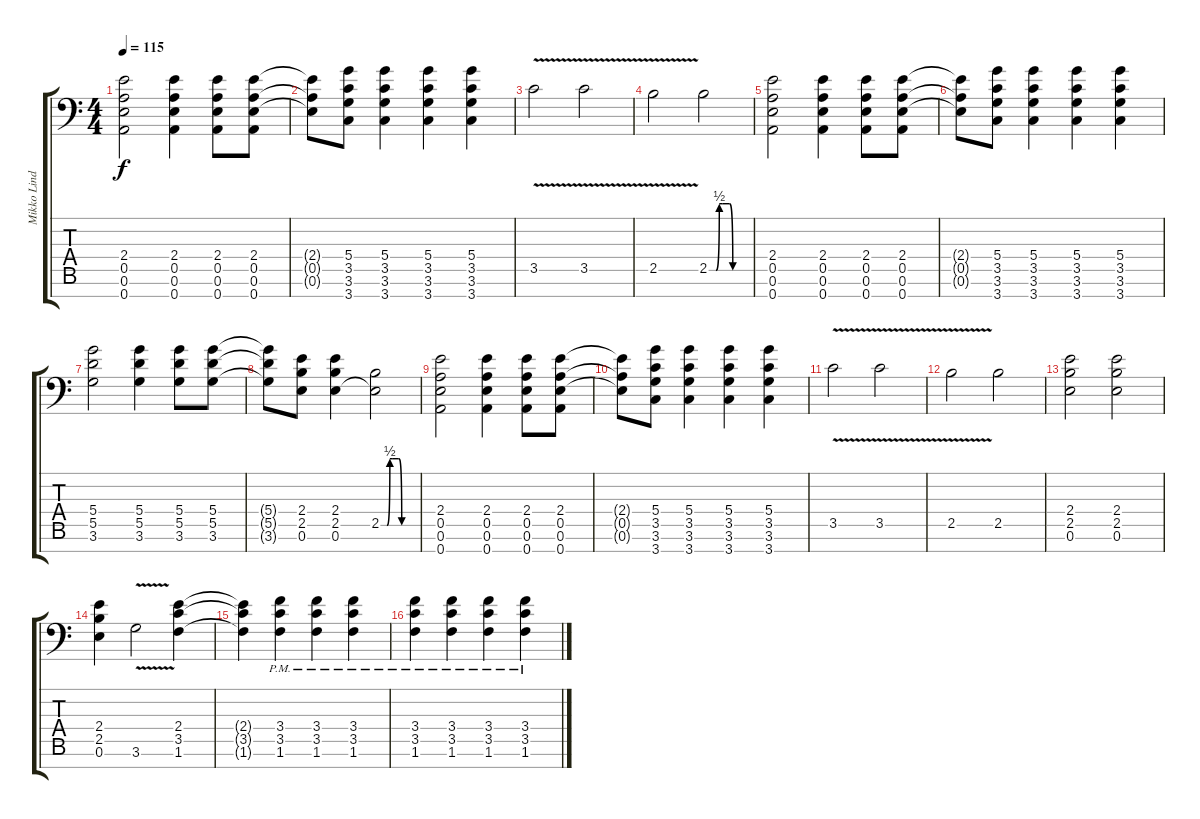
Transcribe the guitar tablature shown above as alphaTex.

\track ("Mikko Lindström" "Mikko Lind") {instrument acousticguitarsteel}
\staff {score tabs}
\tuning (E4 B3 G3 D3 A2 E2 A1) {hide}
\ts (4 4)
\tempo 115
\clef f4
\ks c
(2.4 0.5 0.6 0.7).2{dy f} (2.4 0.5 0.6 0.7).4 (2.4 0.5 0.6 0.7).8 (2.4 0.5 0.6 0.7).8 |
(2.4{t} 0.5{t} 0.6{t}).8 (5.4 3.5 3.6 3.7).8 (5.4 3.5 3.6 3.7).4 (5.4 3.5 3.6 3.7).4 (5.4 3.5 3.6 3.7).4 |
3.5{v}.2 3.5{v}.2 |
2.5{v}.2 2.5{be (custom 0 0 10 0 15 2 20 2 30 2 35 0 60 0)}.2 |
(2.4 0.5 0.6 0.7).2 (2.4 0.5 0.6 0.7).4 (2.4 0.5 0.6 0.7).8 (2.4 0.5 0.6 0.7).8 |
(2.4{t} 0.5{t} 0.6{t}).8 (5.4 3.5 3.6 3.7).8 (5.4 3.5 3.6 3.7).4 (5.4 3.5 3.6 3.7).4 (5.4 3.5 3.6 3.7).4 |
(5.4 5.5 3.6).2 (5.4 5.5 3.6).4 (5.4 5.5 3.6).8 (5.4 5.5 3.6).8 |
(5.4{t} 5.5{t} 3.6{t}).8 (2.4 2.5 0.6).8 (2.4 2.5 0.6).4 (2.5{be (custom 0 0 10 0 15 2 20 2 30 2 35 0 60 0)} 0.6{t}).2 |
(2.4 0.5 0.6 0.7).2 (2.4 0.5 0.6 0.7).4 (2.4 0.5 0.6 0.7).8 (2.4 0.5 0.6 0.7).8 |
(2.4{t} 0.5{t} 0.6{t}).8 (5.4 3.5 3.6 3.7).8 (5.4 3.5 3.6 3.7).4 (5.4 3.5 3.6 3.7).4 (5.4 3.5 3.6 3.7).4 |
3.5{v}.2 3.5{v}.2 |
2.5{v}.2 2.5.2 |
(2.4 2.5 0.6).2 (2.4 2.5 0.6).2 |
(2.4 2.5 0.6).4 3.6{v}.2 (2.4 3.5 1.6).4 |
(2.4{t} 3.5{t} 1.6{t}).4 (3.4{pm} 3.5{pm} 1.6{pm}).4 (3.4{pm} 3.5{pm} 1.6{pm}).4 (3.4{pm} 3.5{pm} 1.6{pm}).4 |
(3.4{pm} 3.5{pm} 1.6{pm}).4 (3.4{pm} 3.5{pm} 1.6{pm}).4 (3.4{pm} 3.5{pm} 1.6{pm}).4 (3.4{pm} 3.5{pm} 1.6{pm}).4
